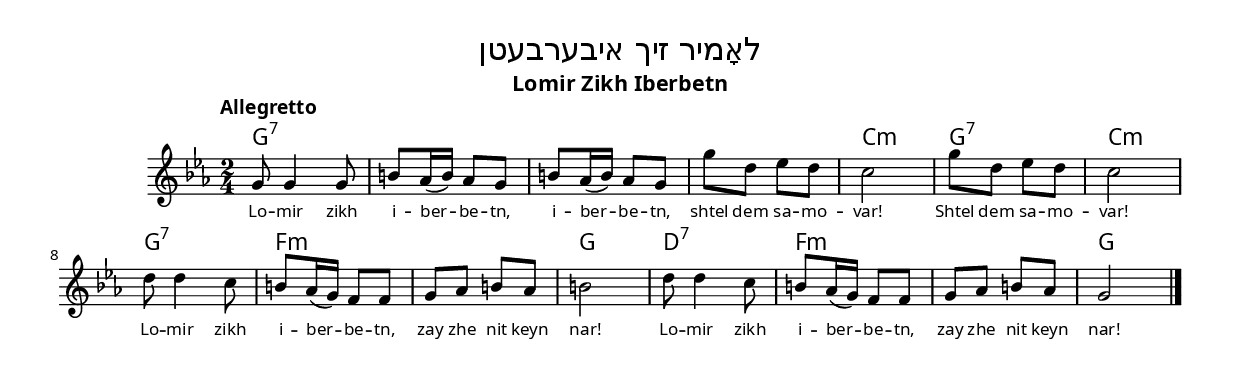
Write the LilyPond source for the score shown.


\header {
  title = "לאָמיר זיך איבערבעטן"
  subtitle = "Lomir Zikh Iberbetn"
  }
\version "2.18.2"
\language "english"
#(set-global-staff-size 17)

end =
  #(define-music-function
    (parser location signature)
    (fraction?)
  #{
    \once \omit Staff.TimeSignature \time #signature
  #})

\layout {
  \context {  % Use Typewriter font for chord symbols
    \ChordNames {
      \set chordChanges = ##t
      \override ChordName.font-family = #'typewriter
      }
    }
  \context {  % Change font size for lyrics
    \Lyrics {
      \override LyricText.font-size = #'-1
      }
    }
  \context {  % Beam according to rhythm
    \Staff {
      \set Timing.beamExceptions = #'()
      }
    }
  }

\paper {      % Load fonts
  fonts = #
  (make-pango-font-tree
   "Linux Libertine"
   "Linux Biolinum"
   "Courier 10 Pitch"
   (/ (* staff-height pt) 2.5)
    )
  bookTitleMarkup = \markup {
    \override #'(baseline-skip . 3.5)
    \column {
      \fill-line { \fromproperty #'header:dedication }
      \override #'(baseline-skip . 3.5)
      \column {
        \fill-line {
          \override #'(font-name . "Drugulin CLM")
          \huge \larger \larger \bold
          \fromproperty #'header:title
          }
        \fill-line {
          \large \bold
          \fromproperty #'header:subtitle
          }
        \fill-line {
          \smaller \bold
          \fromproperty #'header:subsubtitle
          }
        \fill-line {
          \fromproperty #'header:meter
          \fromproperty #'header:arranger
          }
          \fill-line {
          \override #'(font-name . "Drugulin CLM")
          \fromproperty #'header:composer
          { \large \bold \fromproperty #'header:instrument }
          \override #'(font-name . "Drugulin CLM")
          \fromproperty #'header:poet
          }
        }
      }
    }
    scoreTitleMarkup = \markup {
      \column {
      \on-the-fly \print-all-headers { \bookTitleMarkup \hspace #1 }
      \fill-line {
        \null
        \override #'(font-name . "Drugulin CLM")
        \huge
        \lower #5
        \fromproperty #'header:piece
        }
      }
    }
  }

mel = \relative g'{ 
  g8 g4 g8 |
  b af16( b) af8 g |
  b af16( b) af8 g |
  g' d ef d |
  c2 |
  g'8 d ef d |
  c2 |
  \repeat unfold 2 {d8 d4 c8 |
    b af16( g) f8 f |
    g af b af |
  }
  \alternative{
    { b2 |}
    { g2}
  }
}

acc = \chordmode { 
  \repeat unfold 4 { g2:7 | }
  c:m |
  g:7 |
  c:m |
  g:7 |
  f:m |
  f:m |
  g |
  d:7 |
  f:m |
  f:m |
  g
}

\score {
  <<
    \new ChordNames {
        \acc
    }
    \new Staff {
      \clef treble
      \key g \phrygian
      \time 2/4
      \tempo Allegretto
      \new Voice = "melody" {
        \mel
      \bar "|."

      }
    }
    \new Lyrics \lyricsto "melody" {
      Lo -- mir zikh i -- ber -- be -- tn,
      i -- ber -- be -- tn,
      shtel dem sa -- mo -- var!
      Shtel dem sa -- mo -- var!
      \repeat unfold 2 { 
        Lo -- mir zikh i -- ber -- be -- tn,
        zay zhe nit keyn nar! 
      }
    }
  >>
}
